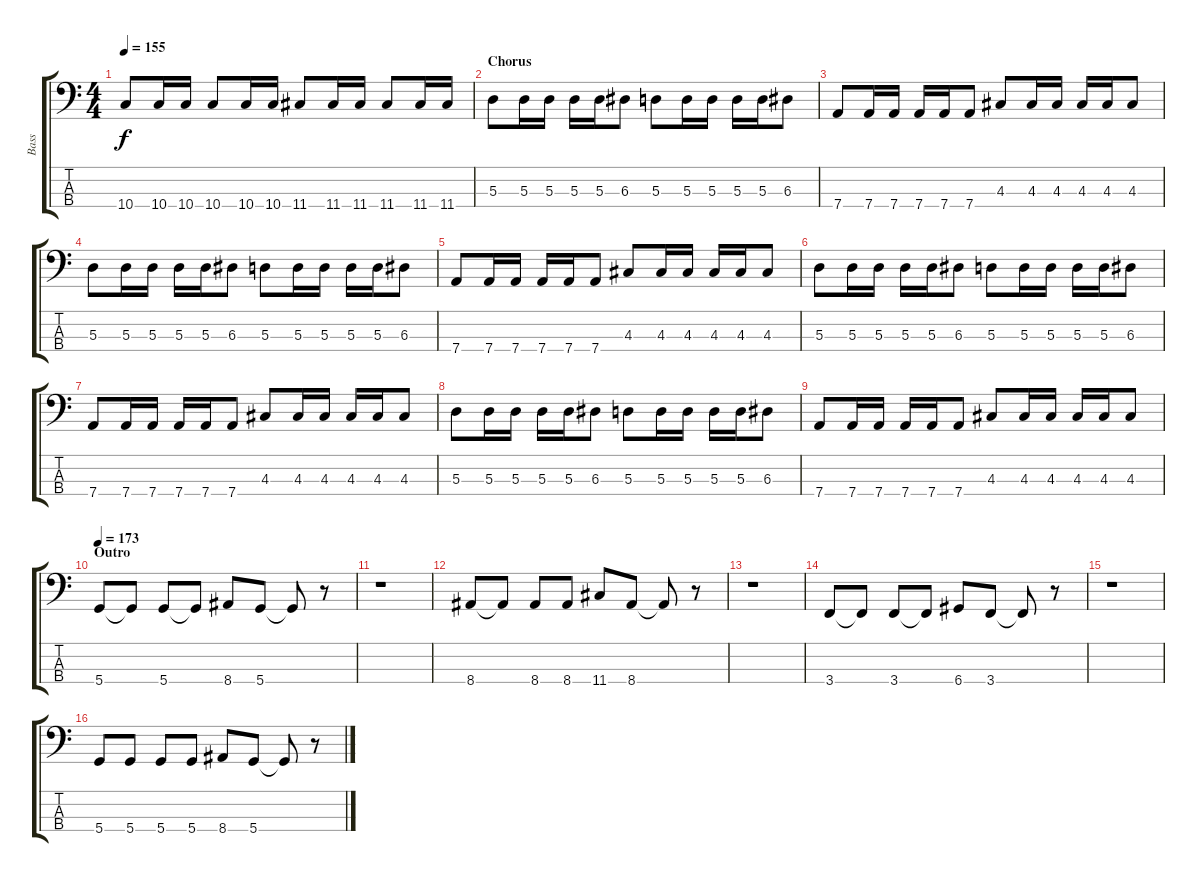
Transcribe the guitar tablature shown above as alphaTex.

\track ("Bass" "Bass") {instrument slapbass1}
\staff {score tabs}
\tuning (G2 D2 A1 D1) {hide}
\ts (4 4)
\tempo 155
\clef f4
\ks c
10.4.8{dy f} 10.4.16 10.4.16 10.4.8 10.4.16 10.4.16 11.4.8 11.4.16 11.4.16 11.4.8 11.4.16 11.4.16 |
\section ("" "Chorus")
5.3.8 5.3.16 5.3.16 5.3.16 5.3.16 6.3.8 5.3.8 5.3.16 5.3.16 5.3.16 5.3.16 6.3.8 |
7.4.8 7.4.16 7.4.16 7.4.16 7.4.16 7.4.8 4.3.8 4.3.16 4.3.16 4.3.16 4.3.16 4.3.8 |
5.3.8 5.3.16 5.3.16 5.3.16 5.3.16 6.3.8 5.3.8 5.3.16 5.3.16 5.3.16 5.3.16 6.3.8 |
7.4.8 7.4.16 7.4.16 7.4.16 7.4.16 7.4.8 4.3.8 4.3.16 4.3.16 4.3.16 4.3.16 4.3.8 |
5.3.8 5.3.16 5.3.16 5.3.16 5.3.16 6.3.8 5.3.8 5.3.16 5.3.16 5.3.16 5.3.16 6.3.8 |
7.4.8 7.4.16 7.4.16 7.4.16 7.4.16 7.4.8 4.3.8 4.3.16 4.3.16 4.3.16 4.3.16 4.3.8 |
5.3.8 5.3.16 5.3.16 5.3.16 5.3.16 6.3.8 5.3.8 5.3.16 5.3.16 5.3.16 5.3.16 6.3.8 |
7.4.8 7.4.16 7.4.16 7.4.16 7.4.16 7.4.8 4.3.8 4.3.16 4.3.16 4.3.16 4.3.16 4.3.8 |
\section ("" "Outro")
\tempo 173
5.4.8 5.4{t}.8 5.4.8 5.4{t}.8 8.4.8 5.4.8 5.4{t}.8 r.8 |
r.1 |
8.4.8 8.4{t}.8 8.4.8 8.4.8 11.4.8 8.4.8 8.4{t}.8 r.8 |
r.1 |
3.4.8 3.4{t}.8 3.4.8 3.4{t}.8 6.4.8 3.4.8 3.4{t}.8 r.8 |
r.1 |
5.4.8 5.4.8 5.4.8 5.4.8 8.4.8 5.4.8 5.4{t}.8 r.8
